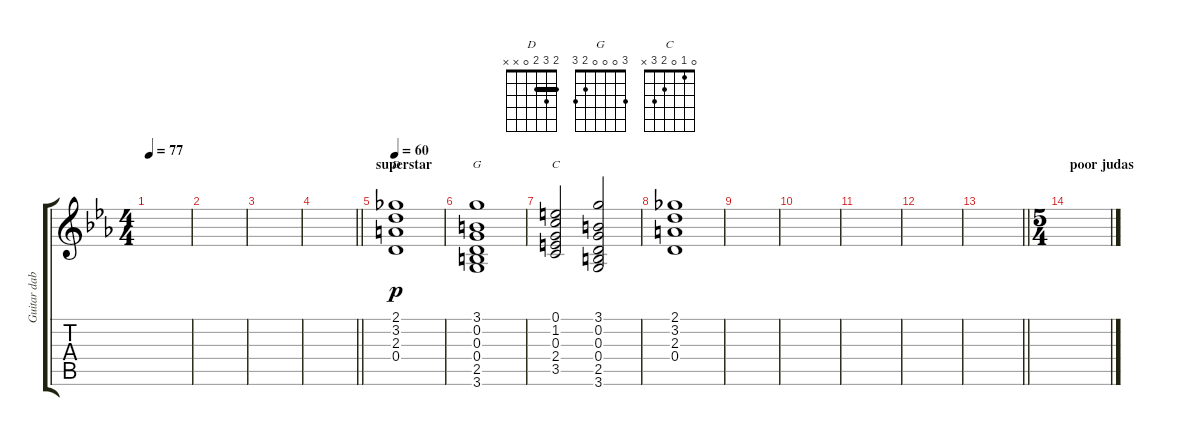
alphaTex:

\track ("Guitar dab" "Guitar dab") {instrument overdrivenguitar}
\staff {score tabs}
\tuning (E4 B3 G3 D3 A2 E2) {hide}
\chord ("D" 2 3 2 0 x x) {barre 2}
\chord ("G" 3 0 0 0 2 3)
\chord ("C" 0 1 0 2 3 x)
\ts (4 4)
\tempo 77
\clef g2
\ks eb
|
|
|
\barLineRight lightlight
|
\section ("" "superstar")
\tempo 60
(2.1 3.2 2.3 0.4).1{ch "D" dy p} |
(3.1 0.2 0.3 0.4 2.5 3.6).1{ch "G"} |
(0.1 1.2 0.3 2.4 3.5).2{ch "C"} (3.1 0.2 0.3 0.4 2.5 3.6).2 |
(2.1 3.2 2.3 0.4).1 |
|
|
|
|
\barLineRight lightlight
|
\ts (5 4)
\section ("" "poor judas")
